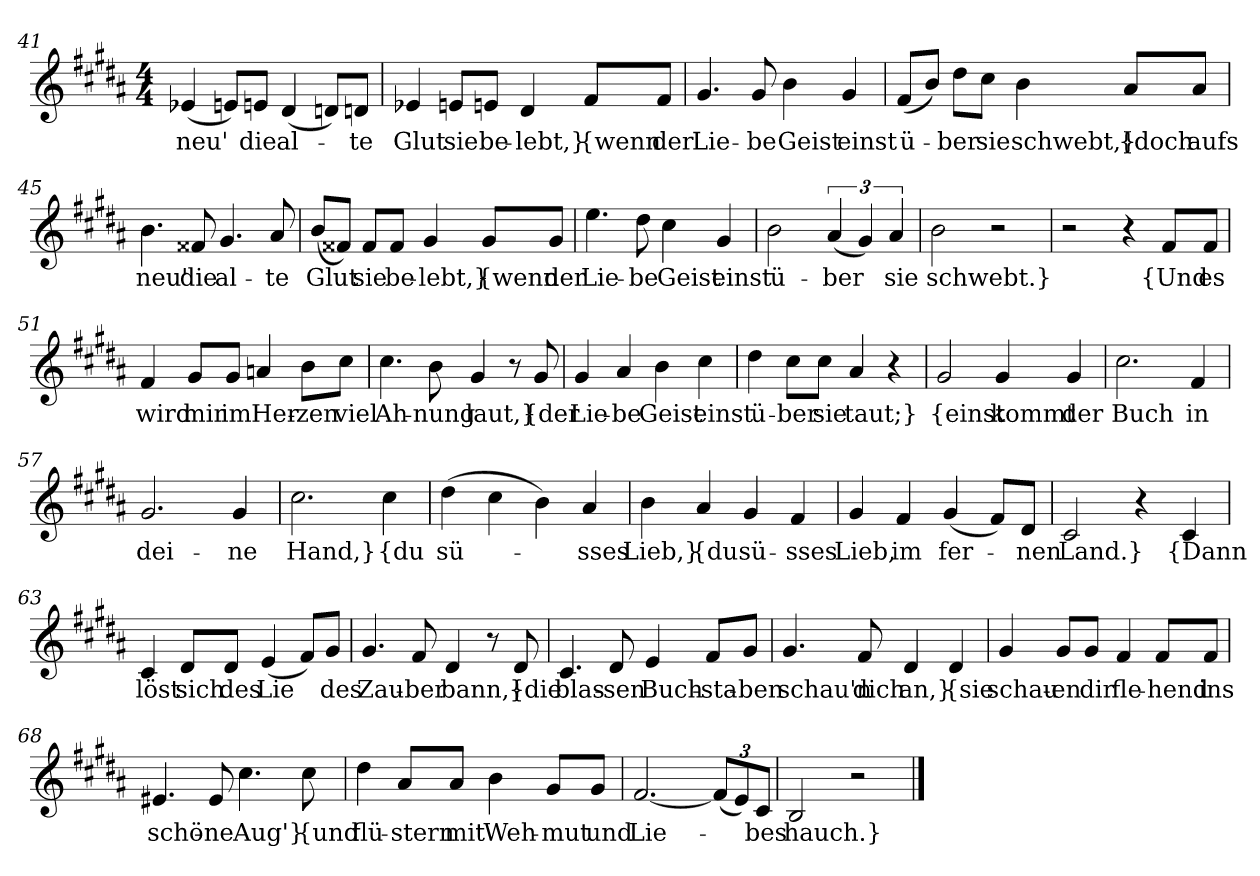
**kern	**text
*part1	*part1
*staff1	*staff1
*clefG2	*
*k[f#c#g#d#a#]	*
*M4/4	*
=41	=41
(4e-X	neu'
8en/L)	.
8en/J	die
(4d#	al-
8dn/L)	.
8dn/J	-te
=42	=42
4e-X	Glut
8en/L	sie
8en/J	be-
4d#	-lebt,}
8f#/L	{wenn
8f#/J	der
=43	=43
4.g#	Lie-
8g#	-be
4b	Geist
4g#	einst
=44	=44
(8f#/L	ü-
8b/J)	.
8dd#\L	-ber
8cc#\J	sie
4b	schwebt,}
8a#/L	{doch
8a#/J	aufs
=45	=45
4.b	neu'
8f##X	die
4.g#	al-
8a#	-te
=46	=46
(8b/L	Glut
8f##X/J)	.
8f##/L	sie
8f##/J	be-
4g#	-lebt,}
8g#/L	{wenn
8g#/J	der
=47	=47
4.ee	Lie-
8dd#	-be
4cc#	Geist
4g#	einst
=48	=48
2b	ü-
(6a#	-ber
6g#)	.
6a#	sie
=49	=49
2b	schwebt.}
2r	.
=50	=50
2r	.
4r	.
8f#/L	{Und
8f#/J	es
=51	=51
4f#	wird
8g#/L	mir
8g#/J	im
4an	Her-
8b\L	-zen
8cc#\J	viel
=52	=52
4.cc#	Ah-
8b	-nung
4g#	laut,}
8r	.
8g#	{der
=53	=53
4g#	Lie-
4a#	-be
4b	Geist
4cc#	einst
=54	=54
4dd#	ü-
8cc#\L	-ber
8cc#\J	sie
4a#	taut;}
4r	.
=55	=55
2g#	{einst
4g#	kommt
4g#	der
=56	=56
2.cc#	Buch
4f#	in
=57	=57
2.g#	dei-
4g#	-ne
=58	=58
2.cc#	Hand,}
4cc#	{du
=59	=59
(4dd#	sü-
4cc#	.
4b)	.
4a#	-sses
=60	=60
4b	Lieb,}
4a#	{du
4g#	sü-
4f#	-sses
=61	=61
4g#	Lieb,
4f#	im
(4g#	fer-
8f#/L)	.
8d#/J	-nen
=62	=62
2c#	Land.}
4r	.
4c#	{Dann
=63	=63
4c#	löst
8d#/L	sich
8d#/J	des
(4e	Lie
8f#/L)	.
8g#/J	-des
=64	=64
4.g#	Zau-
8f#	-ber
4d#	bann,}
8r	.
8d#	{die
=65	=65
4.c#	blas-
8d#	-sen
4e	Buch-
8f#/L	-sta-
8g#/J	-ben
=66	=66
4.g#	schau'n
8f#	dich
4d#	an,}
4d#	{sie
=67	=67
4g#	schau-
8g#/L	-en
8g#/J	dir
4f#	fle-
8f#/L	-hend
8f#/J	ins
=68	=68
4.e#X	schö-
8e#	-ne
4.cc#	Aug'}
8cc#	{und
=69	=69
4dd#	flü-
8a#/L	-stern
8a#/J	mit
4b	Weh-
8g#/L	-mut
8g#/J	und
=70	=70
[2.f#	Lie-
(12f#/L]	.
12e/)	.
12c#/J	-bes
=71	=71
2B	hauch.}
2r	.
==	==
*-	*-
